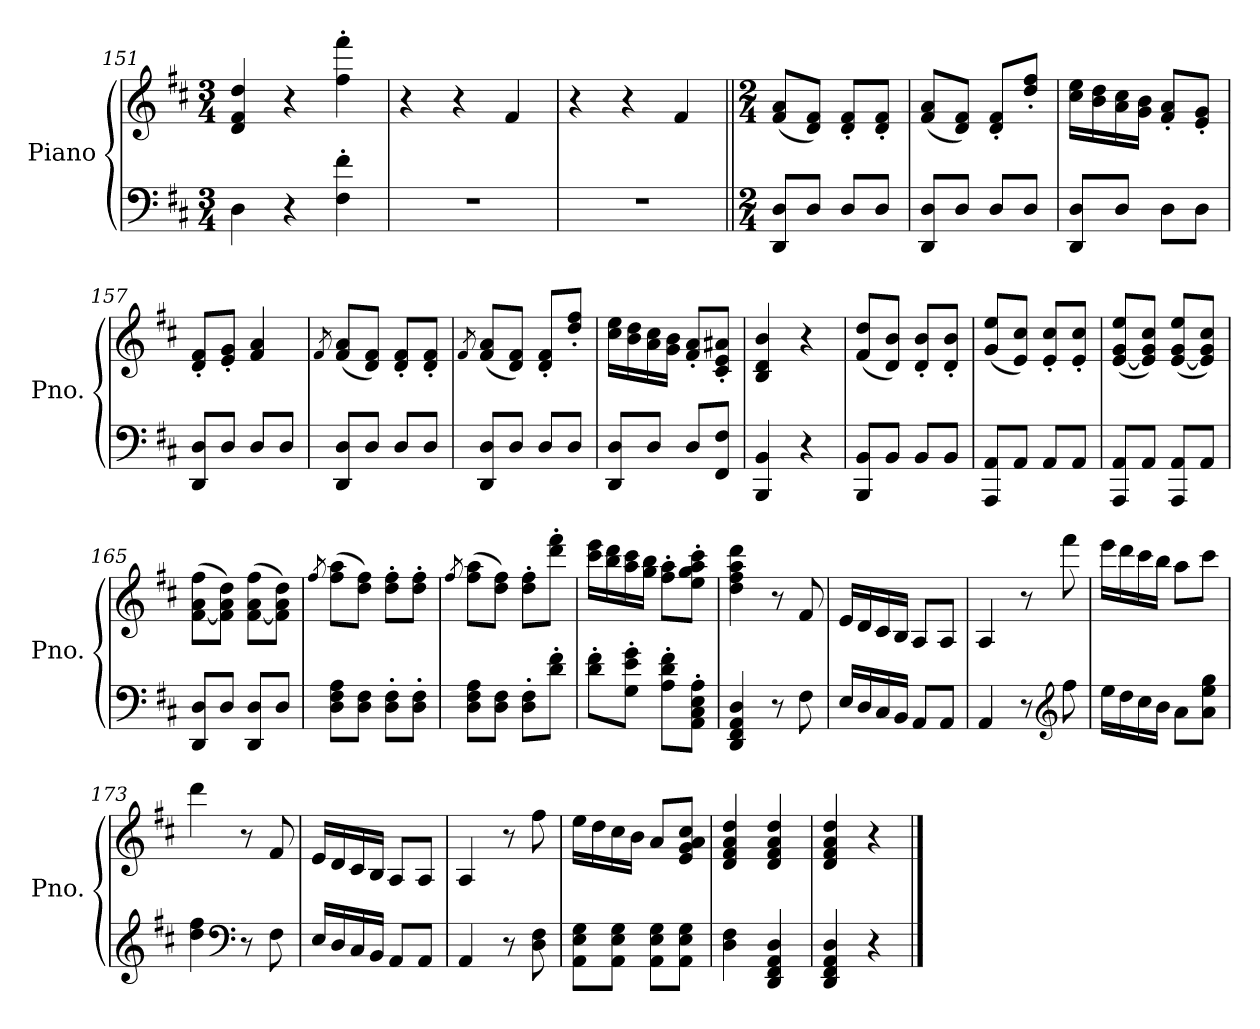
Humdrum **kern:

**kern	**kern
*part1	*part1
*staff2	*staff1
*I"Piano	*
*I'Pno.	*
*clefF4	*clefG2
*k[f#c#]	*k[f#c#]
*D:	*D:
*M3/4	*M3/4
=151	=151
4D\	4d/ 4f#/ 4dd/
4r	4r
4F#\' 4f#\'	4ff#\' 4fff#\'
=152	=152
2.r	4r
.	4r
.	4f#/
=153	=153
2.r	4r
.	4r
.	4f#/
=154||	=154||
*M2/4	*M2/4
8DD/ 8D/L	(<8f#/ 8a/L
8D/J	8d/ 8f#/J)
8D/L	8d/' 8f#/'L
8D/J	8d/' 8f#/'J
=155	=155
8DD/ 8D/L	(<8f#/ 8a/L
8D/J	8d/ 8f#/J)
8D/L	8d/' 8f#/'L
8D/J	8dd/' 8ff#/'J
!!LO:LB:g=z
=156	=156
8DD/ 8D/L	16cc#\ 16ee\LL
.	16b\ 16dd\
8D/J	16a\ 16cc#\
.	16g\ 16b\JJ
8D\L	8f#/' 8a/'L
8D\J	8e/' 8g/'J
=157	=157
8DD/ 8D/L	8d/' 8f#/'L
8D/J	8e/' 8g/'J
8D/L	4f#/ 4a/
8D/J	.
=158	=158
.	8qf#/
8DD/ 8D/L	(<8f#/ 8a/L
8D/J	8d/ 8f#/J)
8D/L	8d/' 8f#/'L
8D/J	8d/' 8f#/'J
=159	=159
.	8qf#/
8DD/ 8D/L	(<8f#/ 8a/L
8D/J	8d/ 8f#/J)
8D/L	8d/' 8f#/'L
8D/J	8dd/' 8ff#/'J
=160	=160
8DD/ 8D/L	16cc#\ 16ee\LL
.	16b\ 16dd\
8D/J	16a\ 16cc#\
.	16g\ 16b\JJ
8D/L	8f#/' 8a/'L
8FF#/ 8F#/J	8c#/' 8e/' 8a#X/'J
=161	=161
4BBB/ 4BB/	4B/ 4d/ 4b/
4r	4r
=162	=162
8BBB/ 8BB/L	(<8f#/ 8dd/L
8BB/J	8d/ 8b/J)
8BB/L	8d/' 8b/'L
8BB/J	8d/' 8b/'J
=163	=163
8AAA/ 8AA/L	(<8g/ 8ee/L
8AA/J	8e/ 8cc#/J)
8AA/L	8e/' 8cc#/'L
8AA/J	8e/' 8cc#/'J
!!LO:LB:g=z
=164	=164
8AAA/ 8AA/L	(>[8e/ 8g/ 8ee/L
8AA/J	8e/] 8g/ 8cc#/J)
8AAA/ 8AA/L	(>[8e/ 8g/ 8ee/L
8AA/J	8e/] 8g/ 8cc#/J)
=165	=165
8DD/ 8D/L	(<[8f#\ 8a\ 8ff#\L
8D/J	8f#\] 8a\ 8dd\J)
8DD/ 8D/L	(<[8f#\ 8a\ 8ff#\L
8D/J	8f#\] 8a\ 8dd\J)
=166	=166
.	8qff#/
8D\ 8F#\ 8A\L	(>8ff#\ 8aa\L
8D\ 8F#\J	8dd\ 8ff#\J)
8D\' 8F#\'L	8dd\' 8ff#\'L
8D\' 8F#\'J	8dd\' 8ff#\'J
=167	=167
.	8qff#/
8D\ 8F#\ 8A\L	(>8ff#\ 8aa\L
8D\ 8F#\J	8dd\ 8ff#\J)
8D\' 8F#\'L	8dd\' 8ff#\'L
8d\' 8f#\'J	8ddd\' 8fff#\'J
=168	=168
8d\' 8f#\'L	16ccc#\ 16eee\LL
.	16bb\ 16ddd\
8G\' 8e\' 8g\'J	16aa\ 16ccc#\
.	16gg\ 16bb\JJ
8A\' 8d\' 8f#\'L	8ff#\' 8aa\'L
8AA\' 8C#\' 8E\' 8A\'J	8ee\' 8gg\' 8aa\' 8ccc#\'J
=169	=169
4DD/ 4FF#/ 4AA/ 4D/	4dd\ 4ff#\ 4aa\ 4ddd\
8r	8r
8F#\	8f#/
=170	=170
16E/LL	16e/LL
16D/	16d/
16C#/	16c#/
16BB/JJ	16B/JJ
8AA/L	8A/L
8AA/J	8A/J
!!LO:LB:g=z
=171	=171
4AA/	4A/
8r	8r
*clefG2	*
8ff#\	8fff#\
=172	=172
16ee\LL	16eee\LL
16dd\	16ddd\
16cc#\	16ccc#\
16b\JJ	16bb\JJ
8a\L	8aa\L
8a\ 8ee\ 8gg\J	8ccc#\J
=173	=173
4dd\ 4ff#\	4ddd\
*clefF4	*
8r	8r
8F#\	8f#/
=174	=174
16E/LL	16e/LL
16D/	16d/
16C#/	16c#/
16BB/JJ	16B/JJ
8AA/L	8A/L
8AA/J	8A/J
!!LO:LB:g=z
=175	=175
4AA/	4A/
8r	8r
8D\ 8F#\	8ff#\
=176	=176
8AA\ 8E\ 8G\L	16ee\LL
.	16dd\
8AA\ 8E\ 8G\J	16cc#\
.	16b\JJ
8AA\ 8E\ 8G\L	8a/L
8AA\ 8E\ 8G\J	8e/ 8g/ 8a/ 8cc#/J
=177	=177
4D\ 4F#\	4d/ 4f#/ 4a/ 4dd/
4DD/ 4FF#/ 4AA/ 4D/	4d/ 4f#/ 4a/ 4dd/
=178	=178
4DD/ 4FF#/ 4AA/ 4D/	4d/ 4f#/ 4a/ 4dd/
4r	4r
==	==
*-	*-
